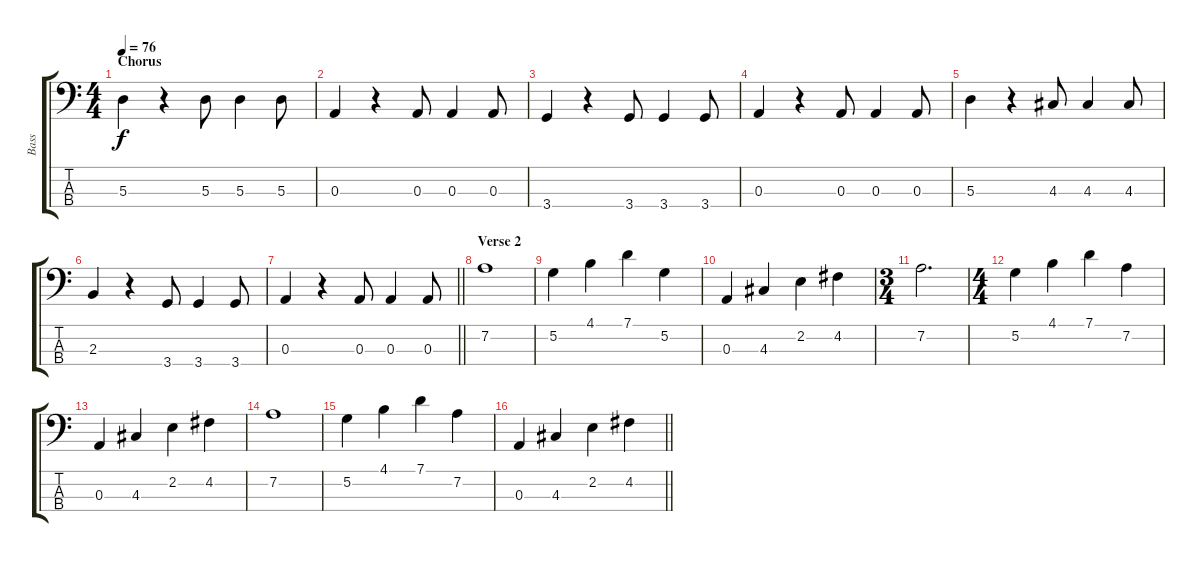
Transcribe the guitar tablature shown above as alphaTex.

\track ("Bass" "Bass") {instrument electricbassfinger}
\staff {score tabs}
\tuning (G2 D2 A1 E1) {hide}
\ts (4 4)
\section ("" "Chorus")
\tempo 76
\clef f4
\ks c
5.3.4{dy f} r.4 5.3.8 5.3.4 5.3.8 |
0.3.4 r.4 0.3.8 0.3.4 0.3.8 |
3.4.4 r.4 3.4.8 3.4.4 3.4.8 |
0.3.4 r.4 0.3.8 0.3.4 0.3.8 |
5.3.4 r.4 4.3.8 4.3.4 4.3.8 |
2.3.4 r.4 3.4.8 3.4.4 3.4.8 |
\barLineRight lightlight
0.3.4 r.4 0.3.8 0.3.4 0.3.8 |
\section ("" "Verse 2")
7.2.1 |
5.2.4 4.1.4 7.1.4 5.2.4 |
0.3.4 4.3.4 2.2.4 4.2.4 |
\ts (3 4)
7.2.2{d} |
\ts (4 4)
5.2.4 4.1.4 7.1.4 7.2.4 |
0.3.4 4.3.4 2.2.4 4.2.4 |
7.2.1 |
5.2.4 4.1.4 7.1.4 7.2.4 |
\barLineRight lightlight
0.3.4 4.3.4 2.2.4 4.2.4
